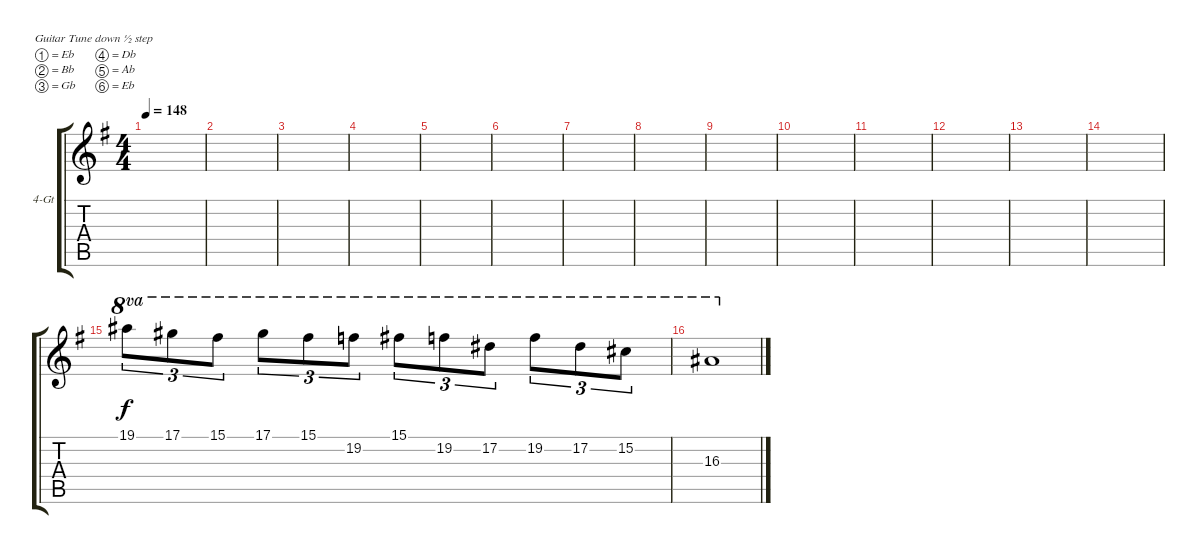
\bracketExtendMode groupsimilarinstruments
\firstSystemTrackNameOrientation horizontal
\otherSystemsTrackNameOrientation horizontal
\track ("Guitar 4" "4-Gt") {instrument distortionguitar}
\staff {score tabs}
\tuning (Eb4 Bb3 Gb3 Db3 Ab2 Eb2)
\ts (4 4)
\tempo 148
\clef g2
\scale
1.05549
\ks g
|
\scale
0.944515 |
\scale
1.05549 |
\scale
0.944515 |
\scale
1.05549 |
\scale
0.944515 |
\scale
1.05549 |
\scale
0.944515 |
\scale
1.05549 |
\scale
0.944515 |
\scale
1.05549 |
\scale
0.944515 |
\scale
1.05549 |
\scale
0.944515 |
\scale
1.05549 19.1.8{tu (3 2) ot 8va} 17.1.8{tu (3 2) ot 8va} 15.1.8{tu (3 2) ot 8va} 17.1.8{tu (3 2) ot 8va} 15.1.8{tu (3 2) ot 8va} 19.2.8{tu (3 2) ot 8va} 15.1.8{tu (3 2) ot 8va} 19.2.8{tu (3 2) ot 8va} 17.2.8{tu (3 2) ot 8va} 19.2.8{tu (3 2) ot 8va} 17.2.8{tu (3 2) ot 8va} 15.2.8{tu (3 2) ot 8va} |
\scale
0.944515 16.3.1{ot 8va}
